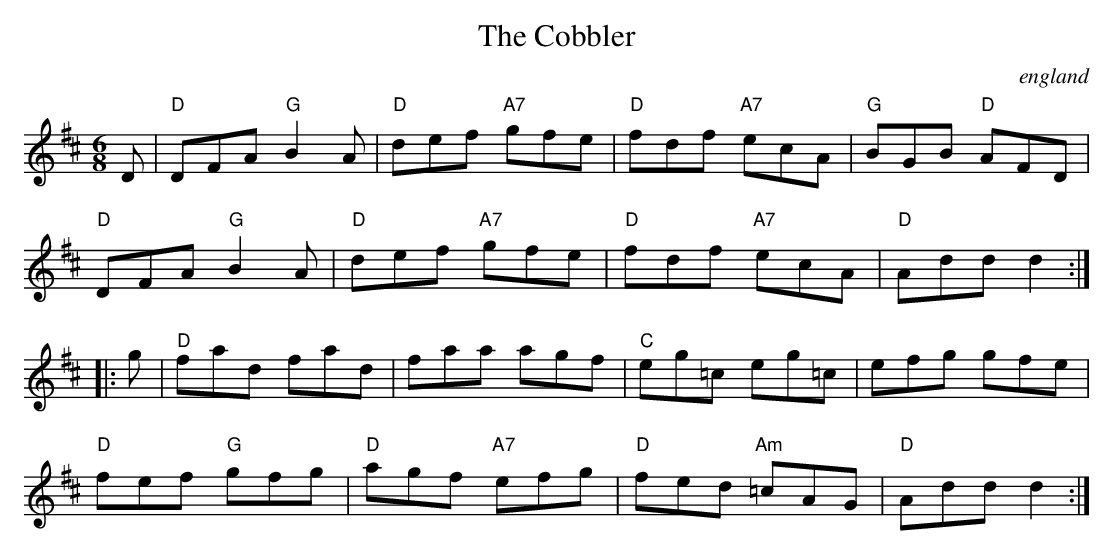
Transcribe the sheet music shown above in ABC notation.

X:1
T:The Cobbler
O:england
M:6/8
K:D
D|"D"DFA "G"B2A|"D"def "A7"gfe|"D"fdf "A7"ecA|"G"BGB "D"AFD|
"D"DFA "G"B2A|"D"def "A7"gfe|"D"fdf "A7"ecA|"D"Add d2::
g|"D"fad fad|faa agf|"C"eg=c eg=c|efg gfe|
"D"fef "G"gfg|"D"agf "A7"efg|"D"fed "Am"=cAG|"D"Add d2:|
